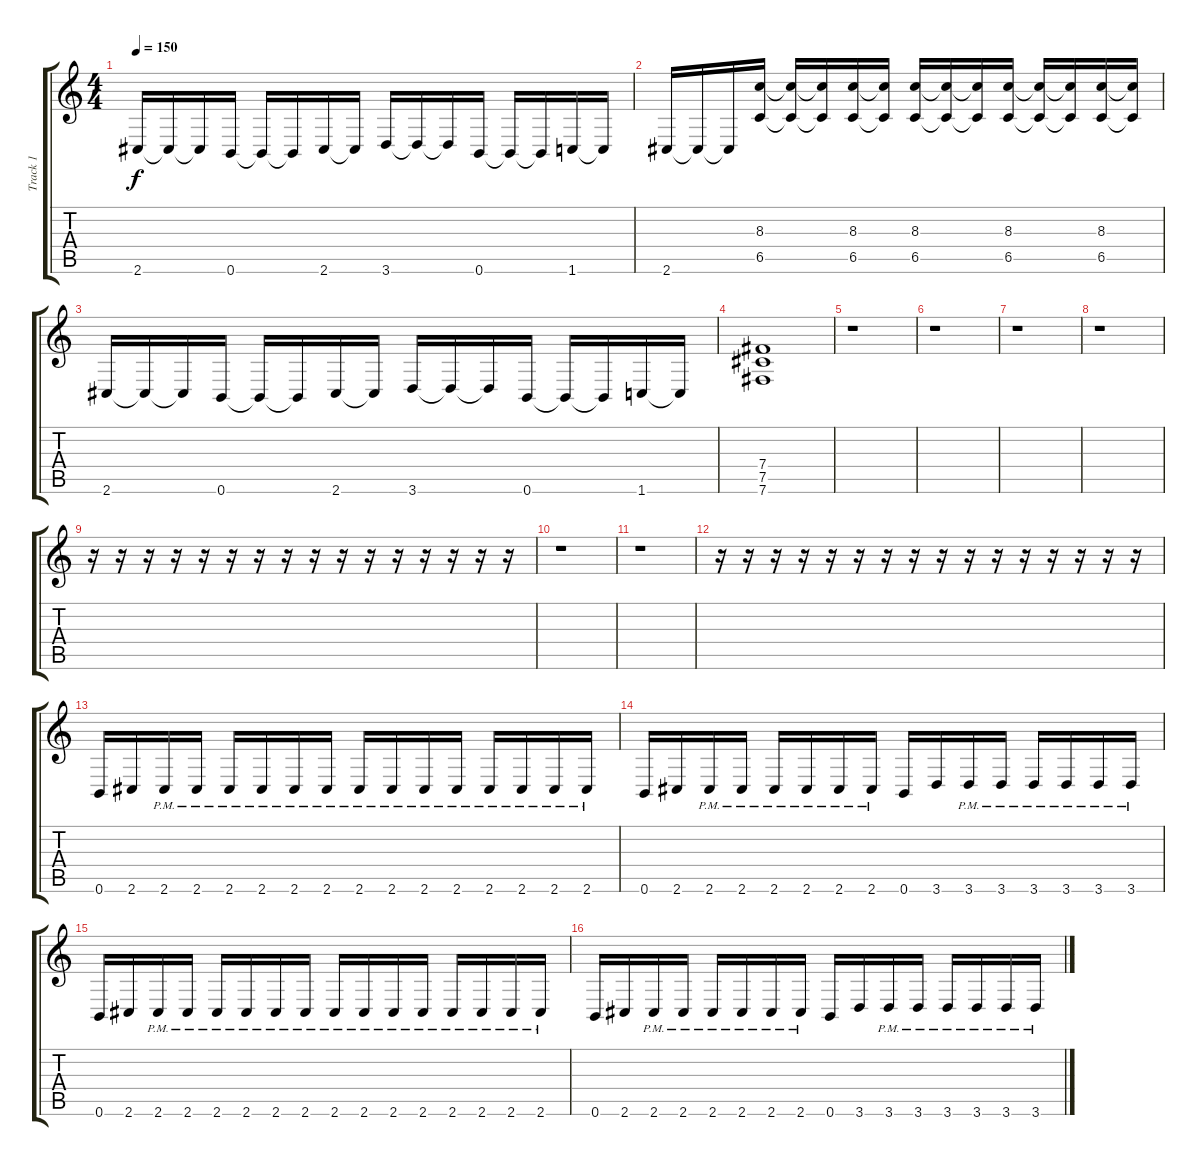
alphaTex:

\track ("Track 1" "Track 1") {instrument distortionguitar}
\staff {score tabs}
\tuning (Db4 Ab3 E3 B2 Gb2 B1) {hide}
\ts (4 4)
\tempo 150
\clef g2
\ks c
2.6.16{dy f} 2.6{t}.16 2.6{t}.16 0.6.16 0.6{t}.16 0.6{t}.16 2.6.16 2.6{t}.16 3.6.16 3.6{t}.16 3.6{t}.16 0.6.16 0.6{t}.16 0.6{t}.16 1.6.16 1.6{t}.16 |
2.6.16 2.6{t}.16 2.6{t}.16 (8.3 6.5).16 (8.3{t} 6.5{t}).16 (8.3{t} 6.5{t}).16 (8.3 6.5).16 (8.3{t} 6.5{t}).16 (8.3 6.5).16 (8.3{t} 6.5{t}).16 (8.3{t} 6.5{t}).16 (8.3 6.5).16 (8.3{t} 6.5{t}).16 (8.3{t} 6.5{t}).16 (8.3 6.5).16 (8.3{t} 6.5{t}).16 |
2.6.16 2.6{t}.16 2.6{t}.16 0.6.16 0.6{t}.16 0.6{t}.16 2.6.16 2.6{t}.16 3.6.16 3.6{t}.16 3.6{t}.16 0.6.16 0.6{t}.16 0.6{t}.16 1.6.16 1.6{t}.16 |
(7.4 7.5 7.6).1 |
r.1 |
r.1 |
r.1 |
r.1 |
r.16 r.16 r.16 r.16 r.16 r.16 r.16 r.16 r.16 r.16 r.16 r.16 r.16 r.16 r.16 r.16 |
r.1 |
r.1 |
r.16 r.16 r.16 r.16 r.16 r.16 r.16 r.16 r.16 r.16 r.16 r.16 r.16 r.16 r.16 r.16 |
0.6.16 2.6.16 2.6{pm}.16 2.6{pm}.16 2.6{pm}.16 2.6{pm}.16 2.6{pm}.16 2.6{pm}.16 2.6{pm}.16 2.6{pm}.16 2.6{pm}.16 2.6{pm}.16 2.6{pm}.16 2.6{pm}.16 2.6{pm}.16 2.6{pm}.16 |
0.6.16 2.6.16 2.6{pm}.16 2.6{pm}.16 2.6{pm}.16 2.6{pm}.16 2.6{pm}.16 2.6{pm}.16 0.6.16 3.6.16 3.6{pm}.16 3.6{pm}.16 3.6{pm}.16 3.6{pm}.16 3.6{pm}.16 3.6{pm}.16 |
0.6.16 2.6.16 2.6{pm}.16 2.6{pm}.16 2.6{pm}.16 2.6{pm}.16 2.6{pm}.16 2.6{pm}.16 2.6{pm}.16 2.6{pm}.16 2.6{pm}.16 2.6{pm}.16 2.6{pm}.16 2.6{pm}.16 2.6{pm}.16 2.6{pm}.16 |
0.6.16 2.6.16 2.6{pm}.16 2.6{pm}.16 2.6{pm}.16 2.6{pm}.16 2.6{pm}.16 2.6{pm}.16 0.6.16 3.6.16 3.6{pm}.16 3.6{pm}.16 3.6{pm}.16 3.6{pm}.16 3.6{pm}.16 3.6{pm}.16
